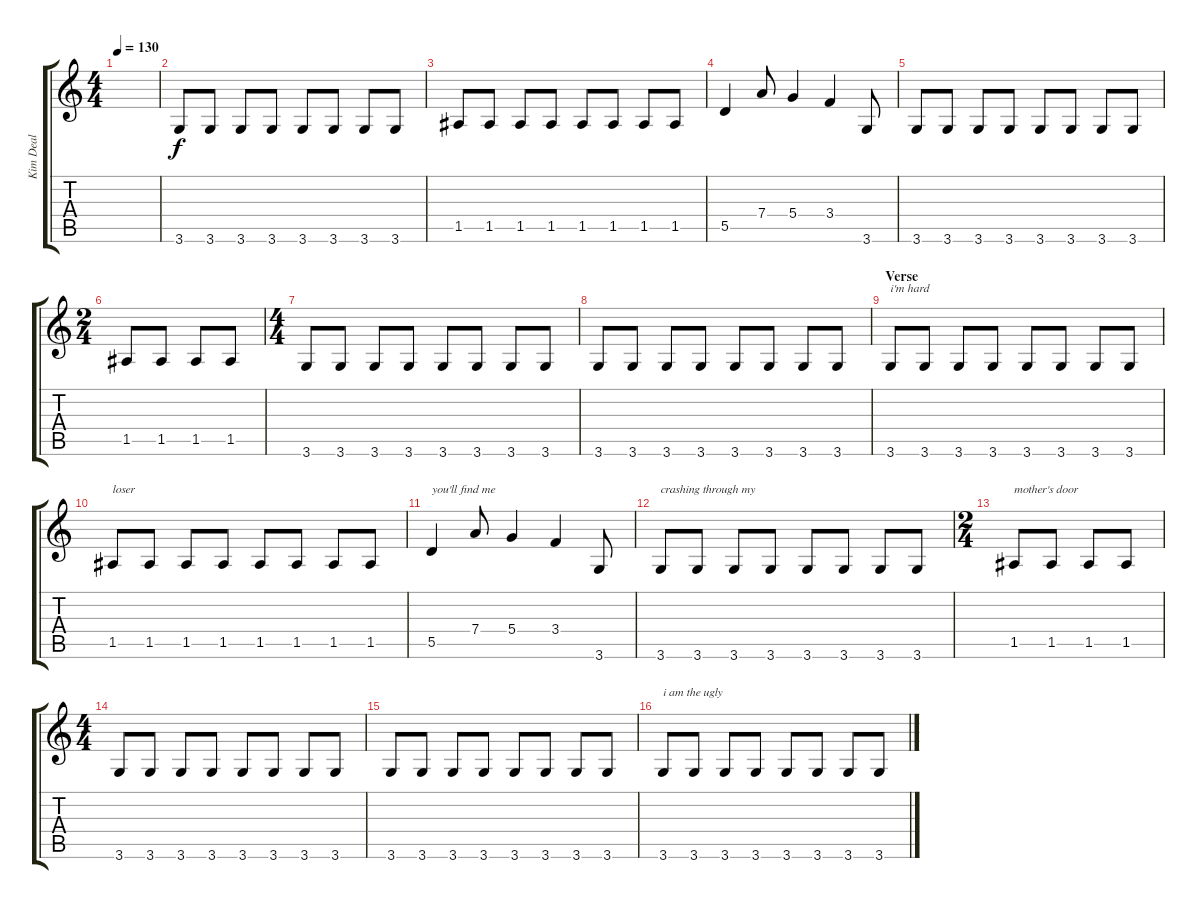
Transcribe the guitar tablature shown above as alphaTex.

\track ("Kim Deal" "Kim Deal") {instrument electricbasspick}
\staff {score tabs}
\tuning (E4 B3 G3 D3 A2 E2) {hide}
\ts (4 4)
\tempo 130
\clef g2
\ks c
|
3.6.8 3.6.8 3.6.8 3.6.8 3.6.8 3.6.8 3.6.8 3.6.8 |
1.5.8 1.5.8 1.5.8 1.5.8 1.5.8 1.5.8 1.5.8 1.5.8 |
5.5.4 7.4.8 5.4.4 3.4.4 3.6.8 |
3.6.8 3.6.8 3.6.8 3.6.8 3.6.8 3.6.8 3.6.8 3.6.8 |
\ts (2 4)
1.5.8 1.5.8 1.5.8 1.5.8 |
\ts (4 4)
3.6.8 3.6.8 3.6.8 3.6.8 3.6.8 3.6.8 3.6.8 3.6.8 |
3.6.8 3.6.8 3.6.8 3.6.8 3.6.8 3.6.8 3.6.8 3.6.8 |
\section ("" "Verse")
3.6.8{txt "i'm hard"} 3.6.8 3.6.8 3.6.8 3.6.8 3.6.8 3.6.8 3.6.8 |
1.5.8{txt "loser"} 1.5.8 1.5.8 1.5.8 1.5.8 1.5.8 1.5.8 1.5.8 |
5.5.4{txt "you'll find me"} 7.4.8 5.4.4 3.4.4 3.6.8 |
3.6.8{txt "crashing through my"} 3.6.8 3.6.8 3.6.8 3.6.8 3.6.8 3.6.8 3.6.8 |
\ts (2 4)
1.5.8{txt "mother's door"} 1.5.8 1.5.8 1.5.8 |
\ts (4 4)
3.6.8 3.6.8 3.6.8 3.6.8 3.6.8 3.6.8 3.6.8 3.6.8 |
3.6.8 3.6.8 3.6.8 3.6.8 3.6.8 3.6.8 3.6.8 3.6.8 |
3.6.8{txt "i am the ugly"} 3.6.8 3.6.8 3.6.8 3.6.8 3.6.8 3.6.8 3.6.8
